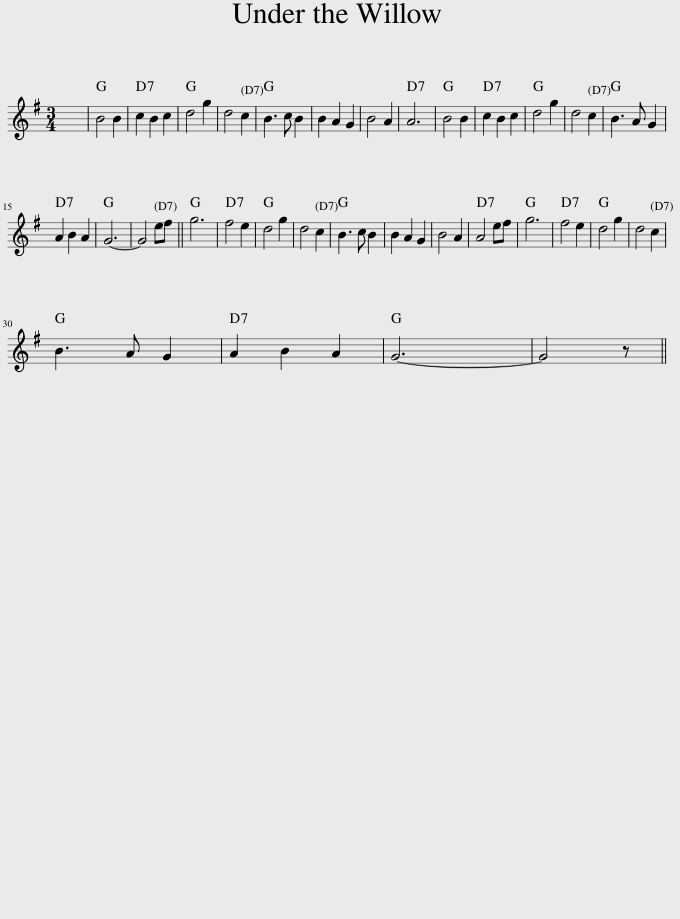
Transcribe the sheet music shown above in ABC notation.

X:1
L:1/8
M:3/4
I:linebreak $
K:G
V:1 treble
V:1
 x6 | B4 B2 | c2 B2 c2 | d4 g2 | d4 c2 | %5
 B3 c B2 | B2 A2 G2 | B4 A2 | A6 | B4 B2 | %10
 c2 B2 c2 | d4 g2 | d4 c2 | B3 A G2 |$ A2 B2 A2 | %15
 G6- | G4 ef || g6 | f4 e2 | d4 g2 | %20
 d4 c2 | B3 c B2 | B2 A2 G2 | B4 A2 | A4 ef | %25
 g6 | f4 e2 | d4 g2 | d4 c2 |$ B3 A G2 | %30
 A2 B2 A2 | G6- | G4 z || %33
